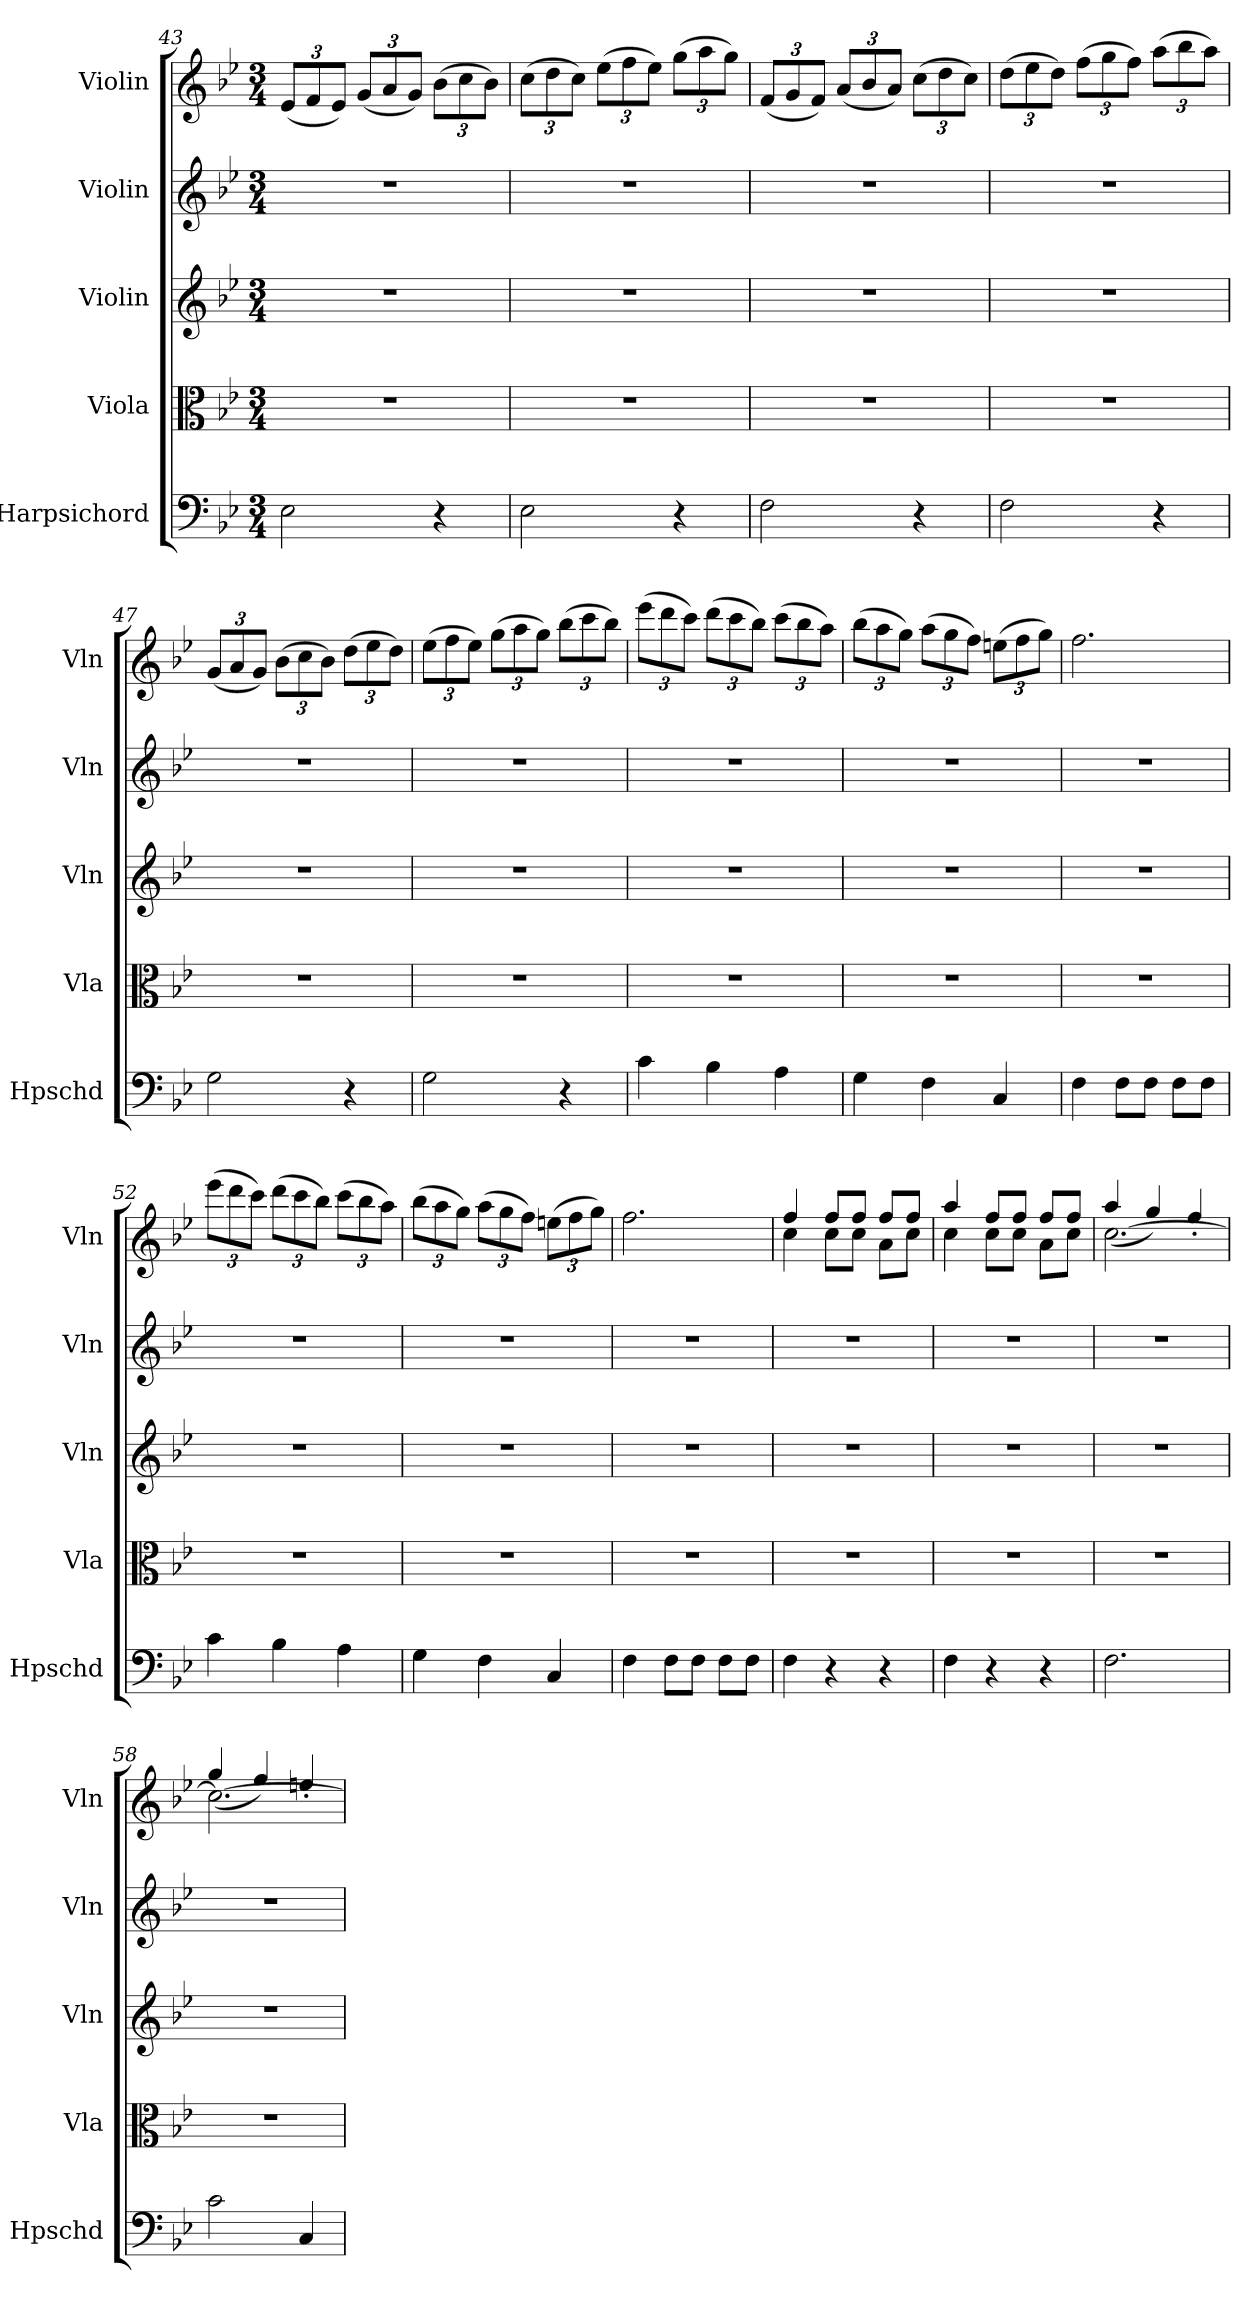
**kern	**kern	**kern	**kern	**kern
*part5	*part4	*part3	*part2	*part1
*staff5	*staff4	*staff3	*staff2	*staff1
*I"Harpsichord	*I"Viola	*I"Violin	*I"Violin	*I"Violin
*I'Hpschd	*I'Vla	*I'Vln	*I'Vln	*I'Vln
*clefF4	*clefC3	*clefG2	*clefG2	*clefG2
*k[b-e-]	*k[b-e-]	*k[b-e-]	*k[b-e-]	*k[b-e-]
*B-:	*B-:	*B-:	*B-:	*B-:
*M3/4	*M3/4	*M3/4	*M3/4	*M3/4
=43	=43	=43	=43	=43
2E-\	2.r	2.r	2.r	(12e-/L
.	.	.	.	12f/
.	.	.	.	12e-/J)
.	.	.	.	(12g/L
.	.	.	.	12a/
.	.	.	.	12g/J)
4r	.	.	.	(12b-\L
.	.	.	.	12cc\
.	.	.	.	12b-\J)
=44	=44	=44	=44	=44
2E-\	2.r	2.r	2.r	(12cc\L
.	.	.	.	12dd\
.	.	.	.	12cc\J)
.	.	.	.	(12ee-\L
.	.	.	.	12ff\
.	.	.	.	12ee-\J)
4r	.	.	.	(12gg\L
.	.	.	.	12aa\
.	.	.	.	12gg\J)
=45	=45	=45	=45	=45
2F\	2.r	2.r	2.r	(12f/L
.	.	.	.	12g/
.	.	.	.	12f/J)
.	.	.	.	(12a/L
.	.	.	.	12b-/
.	.	.	.	12a/J)
4r	.	.	.	(12cc\L
.	.	.	.	12dd\
.	.	.	.	12cc\J)
=46	=46	=46	=46	=46
2F\	2.r	2.r	2.r	(12dd\L
.	.	.	.	12ee-\
.	.	.	.	12dd\J)
.	.	.	.	(12ff\L
.	.	.	.	12gg\
.	.	.	.	12ff\J)
4r	.	.	.	(12aa\L
.	.	.	.	12bb-\
.	.	.	.	12aa\J)
=47	=47	=47	=47	=47
2G\	2.r	2.r	2.r	(12g/L
.	.	.	.	12a/
.	.	.	.	12g/J)
.	.	.	.	(12b-\L
.	.	.	.	12cc\
.	.	.	.	12b-\J)
4r	.	.	.	(12dd\L
.	.	.	.	12ee-\
.	.	.	.	12dd\J)
=48	=48	=48	=48	=48
2G\	2.r	2.r	2.r	(12ee-\L
.	.	.	.	12ff\
.	.	.	.	12ee-\J)
.	.	.	.	(12gg\L
.	.	.	.	12aa\
.	.	.	.	12gg\J)
4r	.	.	.	(12bb-\L
.	.	.	.	12ccc\
.	.	.	.	12bb-\J)
=49	=49	=49	=49	=49
4c\	2.r	2.r	2.r	(12eee-\L
.	.	.	.	12ddd\
.	.	.	.	12ccc\J)
4B-\	.	.	.	(12ddd\L
.	.	.	.	12ccc\
.	.	.	.	12bb-\J)
4A\	.	.	.	(12ccc\L
.	.	.	.	12bb-\
.	.	.	.	12aa\J)
=50	=50	=50	=50	=50
4G\	2.r	2.r	2.r	(12bb-\L
.	.	.	.	12aa\
.	.	.	.	12gg\J)
4F\	.	.	.	(12aa\L
.	.	.	.	12gg\
.	.	.	.	12ff\J)
4C/	.	.	.	(12een\L
.	.	.	.	12ff\
.	.	.	.	12gg\J)
=51	=51	=51	=51	=51
4F\	2.r	2.r	2.r	2.ff\
8F\L	.	.	.	.
8F\J	.	.	.	.
8F\L	.	.	.	.
8F\J	.	.	.	.
=52	=52	=52	=52	=52
4c\	2.r	2.r	2.r	(12eee-\L
.	.	.	.	12ddd\
.	.	.	.	12ccc\J)
4B-\	.	.	.	(12ddd\L
.	.	.	.	12ccc\
.	.	.	.	12bb-\J)
4A\	.	.	.	(12ccc\L
.	.	.	.	12bb-\
.	.	.	.	12aa\J)
=53	=53	=53	=53	=53
4G\	2.r	2.r	2.r	(12bb-\L
.	.	.	.	12aa\
.	.	.	.	12gg\J)
4F\	.	.	.	(12aa\L
.	.	.	.	12gg\
.	.	.	.	12ff\J)
4C/	.	.	.	(12een\L
.	.	.	.	12ff\
.	.	.	.	12gg\J)
=54	=54	=54	=54	=54
4F\	2.r	2.r	2.r	2.ff\
8F\L	.	.	.	.
8F\J	.	.	.	.
8F\L	.	.	.	.
8F\J	.	.	.	.
=55	=55	=55	=55	=55
*	*	*	*	*^
4F\	2.r	2.r	2.r	4cc\	4ff/
4r	.	.	.	8cc\L	8ff/L
.	.	.	.	8cc\J	8ff/J
4r	.	.	.	8a\L	8ff/L
.	.	.	.	8cc\J	8ff/J
=56	=56	=56	=56	=56	=56
4F\	2.r	2.r	2.r	4cc\	4aa/
4r	.	.	.	8cc\L	8ff/L
.	.	.	.	8cc\J	8ff/J
4r	.	.	.	8a\L	8ff/L
.	.	.	.	8cc\J	8ff/J
=57	=57	=57	=57	=57	=57
2.F\	2.r	2.r	2.r	[2.cc\	(4aa/
.	.	.	.	.	4gg/)
.	.	.	.	.	4ff'/
=58	=58	=58	=58	=58	=58
2c\	2.r	2.r	2.r	2.cc\_	(4gg/
.	.	.	.	.	4ff/)
4C/	.	.	.	.	4een'/
*	*	*	*	*v	*v
=	=	=	=	=
*-	*-	*-	*-	*-
